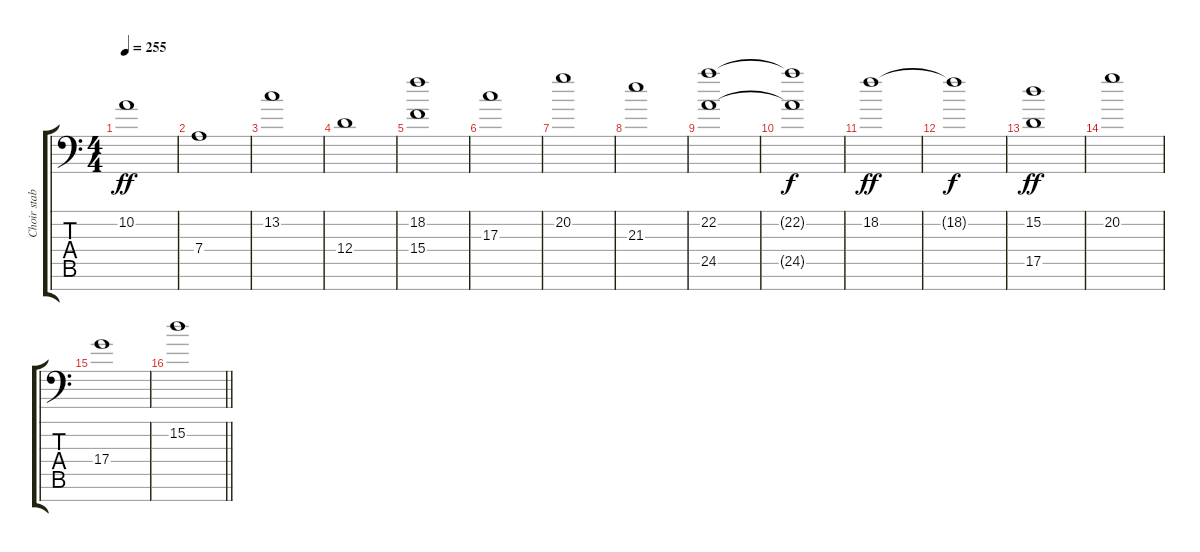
\track ("Choir stab" "Choir stab") {instrument pad7halo}
\staff {score tabs}
\tuning (C8 B3 G3 D3 A2 E2 C-1) {hide}
\ts (4 4)
\tempo 255
\clef f4
\ks c
10.2.1{dy ff} |
7.4.1 |
13.2.1 |
12.4.1 |
(18.2 15.4).1 |
17.3.1 |
20.2.1 |
21.3.1 |
(22.2 24.5).1 |
(22.2{t} 24.5{t}).1{dy f} |
18.2.1{dy ff} |
18.2{t}.1{dy f} |
(15.2 17.5).1{dy ff} |
20.2.1 |
17.4.1 |
\barLineRight lightlight
15.2.1
